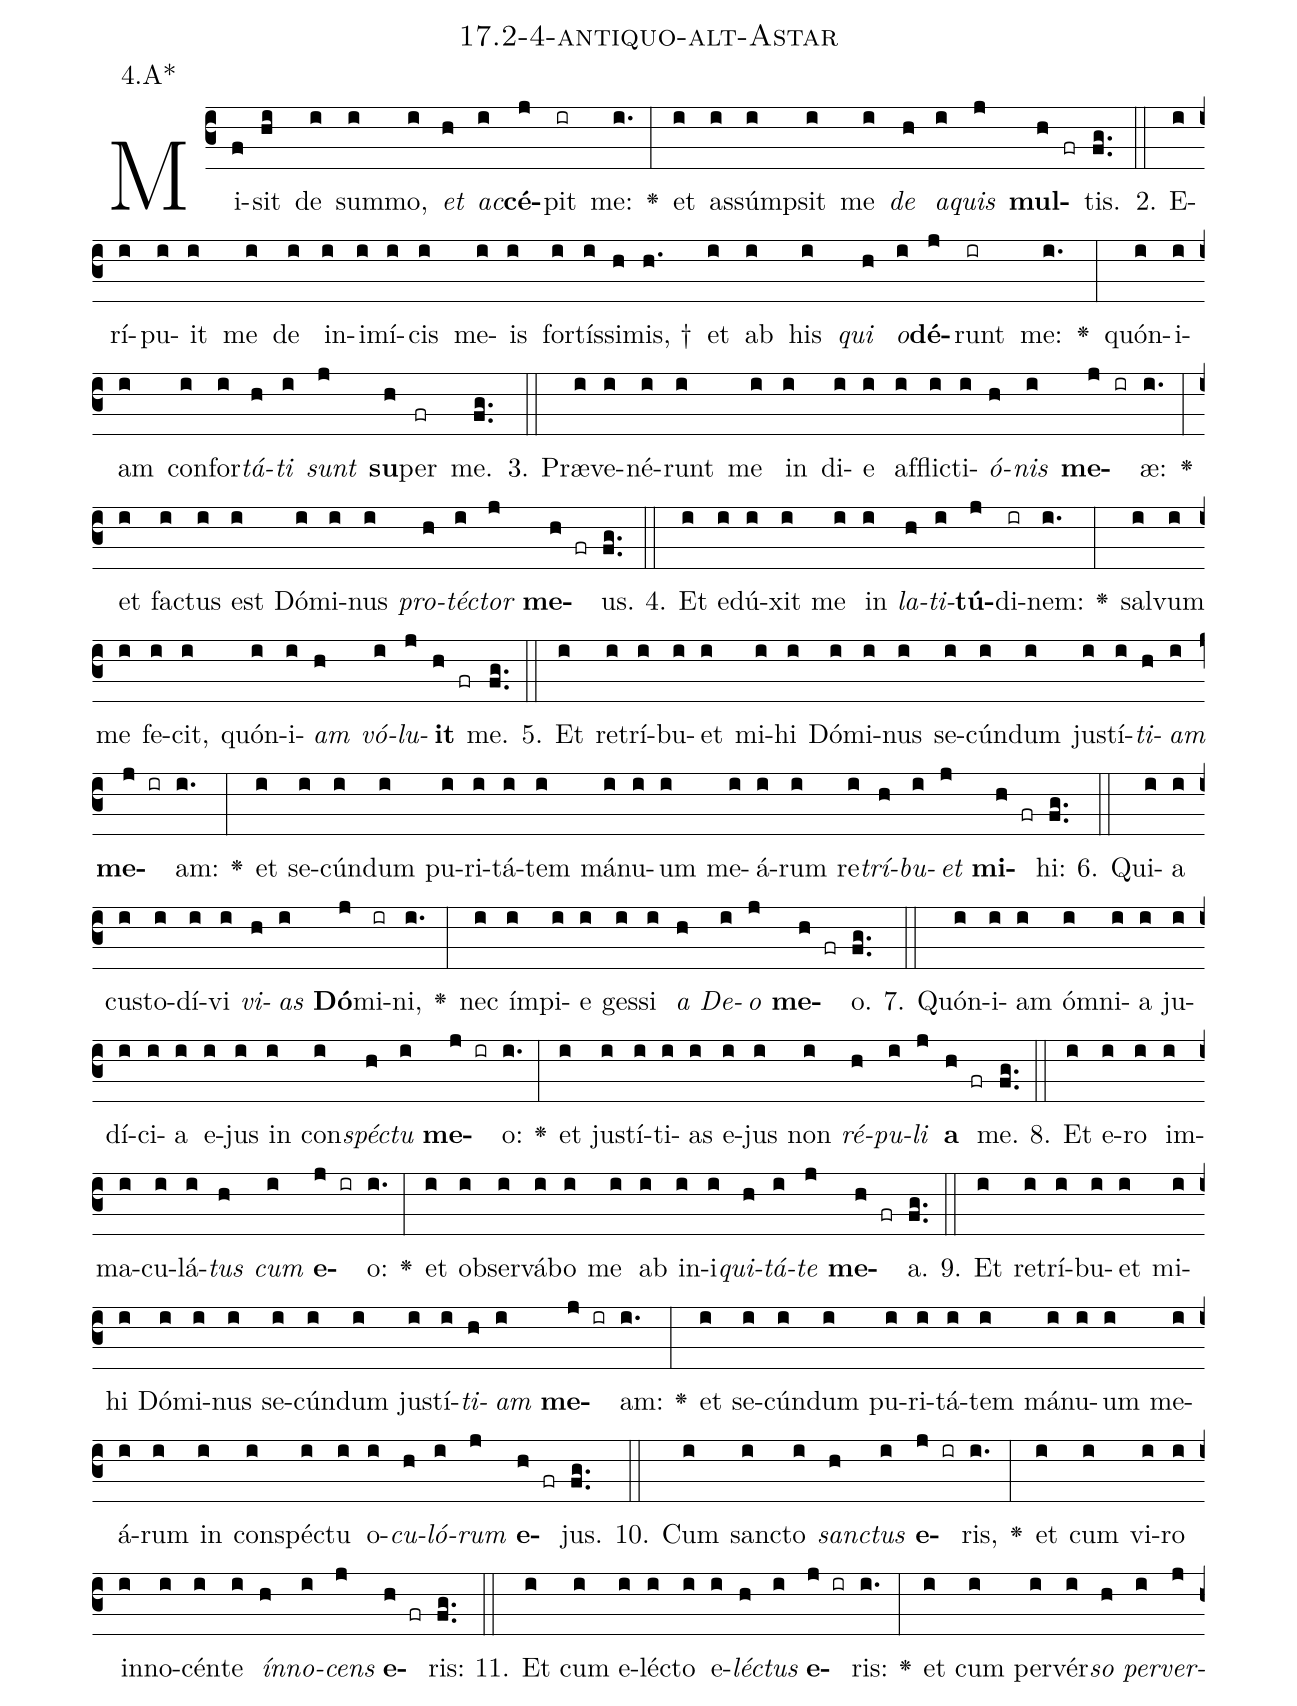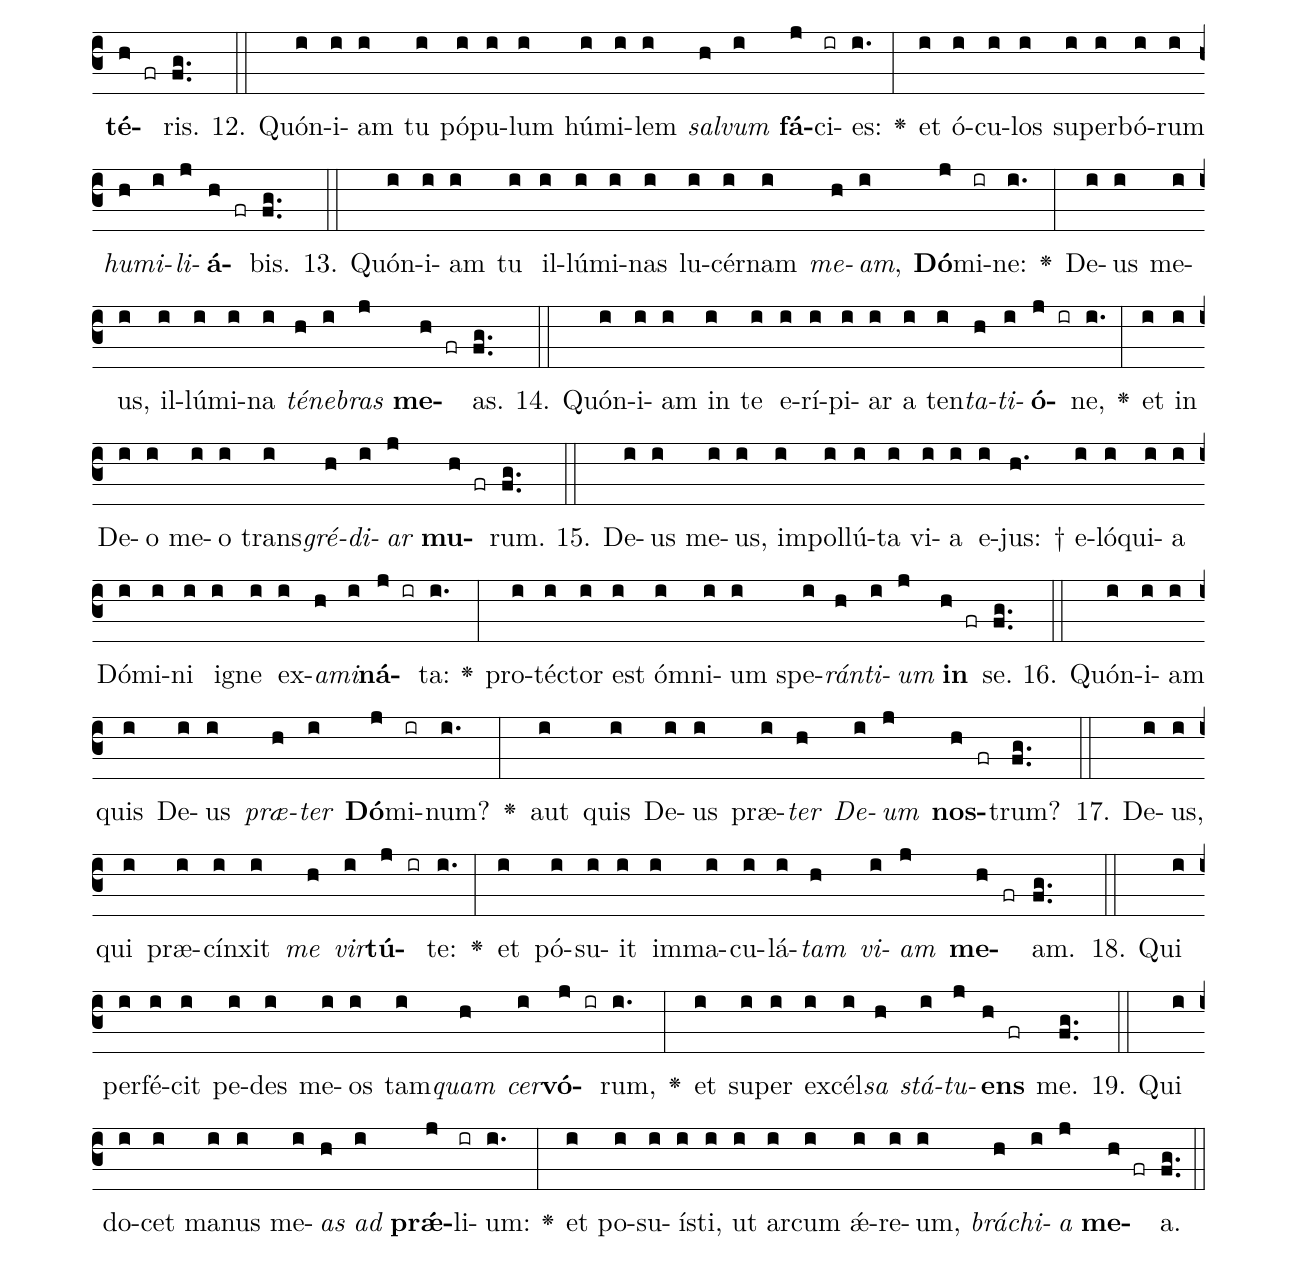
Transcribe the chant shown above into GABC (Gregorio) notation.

name: 17.2-4-antiquo-alt-Astar;
annotation: 4.A*;
%%
(c3)Mi(f)sit(hi) de(i) sum(i)mo,(i) <i>et</i>(h) <i>ac</i>(i)<b>cé</b>(j)pit(ir) me:(i.) <v>\greheightstar</v>(:) et(i) as(i)súmp(i)sit(i) me(i) <i>de</i>(h) <i>a</i>(i)<i>quis</i>(j) <b>mul</b>(h fr)tis.(fg..) (::)
2. E(i)rí(i)pu(i)it(i) me(i) de(i) in(i)i(i)mí(i)cis(i) me(i)is(i) for(i)tís(i)si(h)mis, †(h.) et(i) ab(i) his(i) <i>qui</i>(h) <i>o</i>(i)<b>dé</b>(j)runt(ir) me:(i.) <v>\greheightstar</v>(:) quón(i)i(i)am(i) con(i)for(i)<i>tá</i>(h)<i>ti</i>(i) <i>sunt</i>(j) <b>su</b>(h)per(fr) me.(fg..) (::)
3. Præ(i)ve(i)né(i)runt(i) me(i) in(i) di(i)e(i) af(i)flic(i)ti(i)<i>ó</i>(h)<i>nis</i>(i) <b>me</b>(j ir)æ:(i.) <v>\greheightstar</v>(:) et(i) fac(i)tus(i) est(i) Dó(i)mi(i)nus(i) <i>pro</i>(h)<i>téc</i>(i)<i>tor</i>(j) <b>me</b>(h fr)us.(fg..) (::)
4. Et(i) e(i)dú(i)xit(i) me(i) in(i) <i>la</i>(h)<i>ti</i>(i)<b>tú</b>(j)di(ir)nem:(i.) <v>\greheightstar</v>(:) sal(i)vum(i) me(i) fe(i)cit,(i) quón(i)i(i)<i>am</i>(h) <i>vó</i>(i)<i>lu</i>(j)<b>it</b>(h fr) me.(fg..) (::)
5. Et(i) re(i)trí(i)bu(i)et(i) mi(i)hi(i) Dó(i)mi(i)nus(i) se(i)cún(i)dum(i) jus(i)tí(i)<i>ti</i>(h)<i>am</i>(i) <b>me</b>(j ir)am:(i.) <v>\greheightstar</v>(:) et(i) se(i)cún(i)dum(i) pu(i)ri(i)tá(i)tem(i) má(i)nu(i)um(i) me(i)á(i)rum(i) re(i)<i>trí</i>(h)<i>bu</i>(i)<i>et</i>(j) <b>mi</b>(h fr)hi:(fg..) (::)
6. Qui(i)a(i) cus(i)to(i)dí(i)vi(i) <i>vi</i>(h)<i>as</i>(i) <b>Dó</b>(j)mi(ir)ni,(i.) <v>\greheightstar</v>(:) nec(i) ím(i)pi(i)e(i) ges(i)si(i) <i>a</i>(h) <i>De</i>(i)<i>o</i>(j) <b>me</b>(h fr)o.(fg..) (::)
7. Quón(i)i(i)am(i) óm(i)ni(i)a(i) ju(i)dí(i)ci(i)a(i) e(i)jus(i) in(i) con(i)<i>spéc</i>(h)<i>tu</i>(i) <b>me</b>(j ir)o:(i.) <v>\greheightstar</v>(:) et(i) jus(i)tí(i)ti(i)as(i) e(i)jus(i) non(i) <i>ré</i>(h)<i>pu</i>(i)<i>li</i>(j) <b>a</b>(h fr) me.(fg..) (::)
8. Et(i) e(i)ro(i) im(i)ma(i)cu(i)lá(i)<i>tus</i>(h) <i>cum</i>(i) <b>e</b>(j ir)o:(i.) <v>\greheightstar</v>(:) et(i) ob(i)ser(i)vá(i)bo(i) me(i) ab(i) in(i)i(i)<i>qui</i>(h)<i>tá</i>(i)<i>te</i>(j) <b>me</b>(h fr)a.(fg..) (::)
9. Et(i) re(i)trí(i)bu(i)et(i) mi(i)hi(i) Dó(i)mi(i)nus(i) se(i)cún(i)dum(i) jus(i)tí(i)<i>ti</i>(h)<i>am</i>(i) <b>me</b>(j ir)am:(i.) <v>\greheightstar</v>(:) et(i) se(i)cún(i)dum(i) pu(i)ri(i)tá(i)tem(i) má(i)nu(i)um(i) me(i)á(i)rum(i) in(i) con(i)spéc(i)tu(i) o(i)<i>cu</i>(h)<i>ló</i>(i)<i>rum</i>(j) <b>e</b>(h fr)jus.(fg..) (::)
10. Cum(i) sanc(i)to(i) <i>sanc</i>(h)<i>tus</i>(i) <b>e</b>(j ir)ris,(i.) <v>\greheightstar</v>(:) et(i) cum(i) vi(i)ro(i) in(i)no(i)cén(i)te(i) <i>ín</i>(h)<i>no</i>(i)<i>cens</i>(j) <b>e</b>(h fr)ris:(fg..) (::)
11. Et(i) cum(i) e(i)léc(i)to(i) e(i)<i>léc</i>(h)<i>tus</i>(i) <b>e</b>(j ir)ris:(i.) <v>\greheightstar</v>(:) et(i) cum(i) per(i)vér(i)<i>so</i>(h) <i>per</i>(i)<i>ver</i>(j)<b>té</b>(h fr)ris.(fg..) (::)
12. Quón(i)i(i)am(i) tu(i) pó(i)pu(i)lum(i) hú(i)mi(i)lem(i) <i>sal</i>(h)<i>vum</i>(i) <b>fá</b>(j)ci(ir)es:(i.) <v>\greheightstar</v>(:) et(i) ó(i)cu(i)los(i) su(i)per(i)bó(i)rum(i) <i>hu</i>(h)<i>mi</i>(i)<i>li</i>(j)<b>á</b>(h fr)bis.(fg..) (::)
13. Quón(i)i(i)am(i) tu(i) il(i)lú(i)mi(i)nas(i) lu(i)cér(i)nam(i) <i>me</i>(h)<i>am</i>,(i) <b>Dó</b>(j)mi(ir)ne:(i.) <v>\greheightstar</v>(:) De(i)us(i) me(i)us,(i) il(i)lú(i)mi(i)na(i) <i>té</i>(h)<i>ne</i>(i)<i>bras</i>(j) <b>me</b>(h fr)as.(fg..) (::)
14. Quón(i)i(i)am(i) in(i) te(i) e(i)rí(i)pi(i)ar(i) a(i) ten(i)<i>ta</i>(h)<i>ti</i>(i)<b>ó</b>(j ir)ne,(i.) <v>\greheightstar</v>(:) et(i) in(i) De(i)o(i) me(i)o(i) trans(i)<i>gré</i>(h)<i>di</i>(i)<i>ar</i>(j) <b>mu</b>(h fr)rum.(fg..) (::)
15. De(i)us(i) me(i)us,(i) im(i)pol(i)lú(i)ta(i) vi(i)a(i) e(i)jus: †(h.) e(i)ló(i)qui(i)a(i) Dó(i)mi(i)ni(i) i(i)gne(i) ex(i)<i>a</i>(h)<i>mi</i>(i)<b>ná</b>(j ir)ta:(i.) <v>\greheightstar</v>(:) pro(i)téc(i)tor(i) est(i) óm(i)ni(i)um(i) spe(i)<i>rán</i>(h)<i>ti</i>(i)<i>um</i>(j) <b>in</b>(h fr) se.(fg..) (::)
16. Quón(i)i(i)am(i) quis(i) De(i)us(i) <i>præ</i>(h)<i>ter</i>(i) <b>Dó</b>(j)mi(ir)num?(i.) <v>\greheightstar</v>(:) aut(i) quis(i) De(i)us(i) præ(i)<i>ter</i>(h) <i>De</i>(i)<i>um</i>(j) <b>nos</b>(h fr)trum?(fg..) (::)
17. De(i)us,(i) qui(i) præ(i)cín(i)xit(i) <i>me</i>(h) <i>vir</i>(i)<b>tú</b>(j ir)te:(i.) <v>\greheightstar</v>(:) et(i) pó(i)su(i)it(i) im(i)ma(i)cu(i)lá(i)<i>tam</i>(h) <i>vi</i>(i)<i>am</i>(j) <b>me</b>(h fr)am.(fg..) (::)
18. Qui(i) per(i)fé(i)cit(i) pe(i)des(i) me(i)os(i) tam(i)<i>quam</i>(h) <i>cer</i>(i)<b>vó</b>(j ir)rum,(i.) <v>\greheightstar</v>(:) et(i) su(i)per(i) ex(i)cél(i)<i>sa</i>(h) <i>stá</i>(i)<i>tu</i>(j)<b>ens</b>(h fr) me.(fg..) (::)
19. Qui(i) do(i)cet(i) ma(i)nus(i) me(i)<i>as</i>(h) <i>ad</i>(i) <b>prǽ</b>(j)li(ir)um:(i.) <v>\greheightstar</v>(:) et(i) po(i)su(i)ís(i)ti,(i) ut(i) ar(i)cum(i) ǽ(i)re(i)um,(i) <i>brá</i>(h)<i>chi</i>(i)<i>a</i>(j) <b>me</b>(h fr)a.(fg..) (::)
